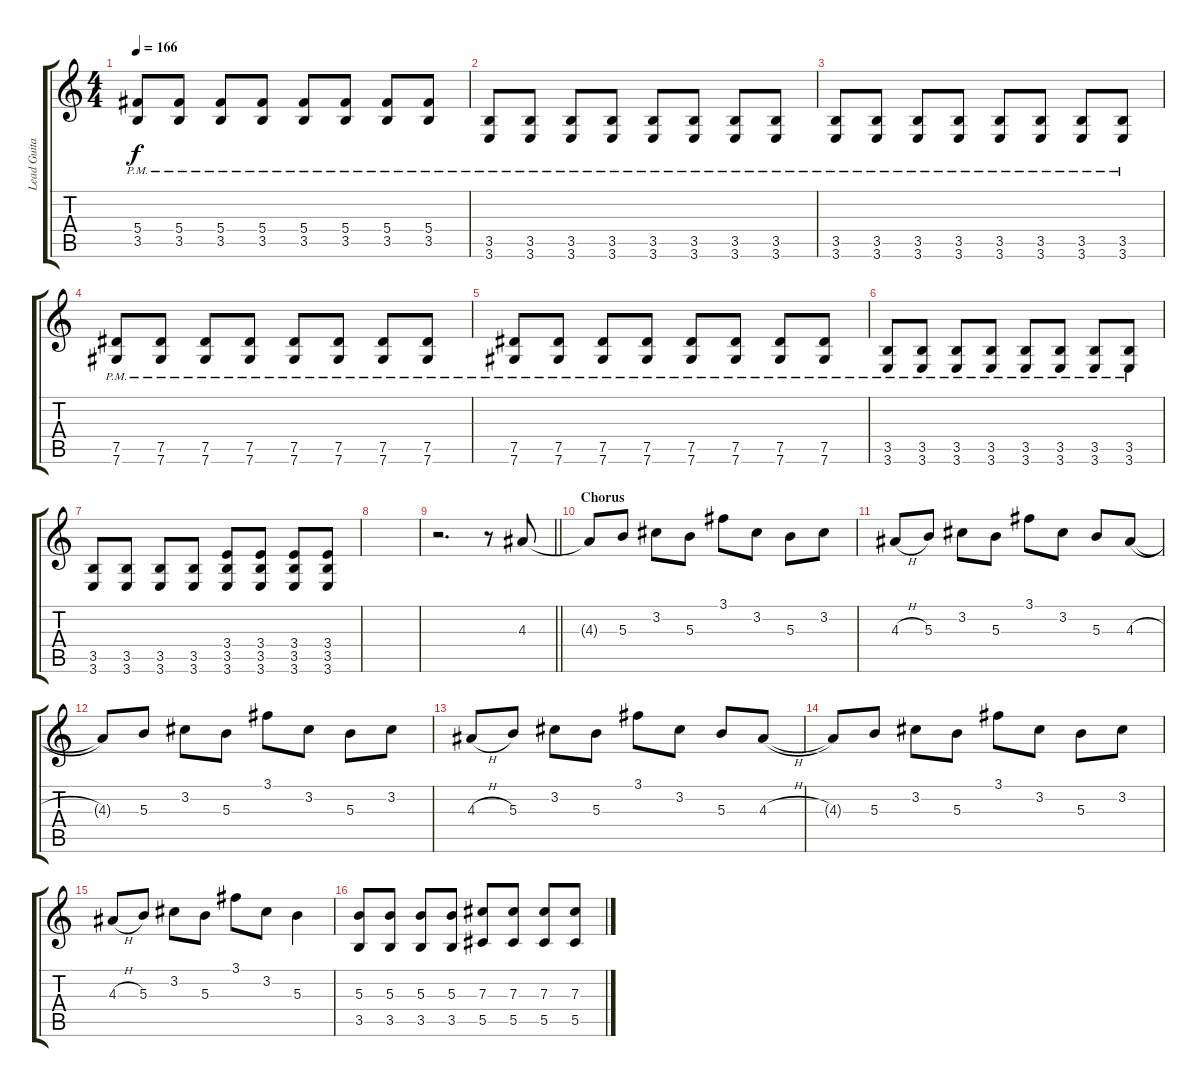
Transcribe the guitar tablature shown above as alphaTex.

\track ("Lead Guitar (Kevin)" "Lead Guita") {instrument acousticguitarsteel}
\staff {score tabs}
\tuning (Eb4 Bb3 Gb3 Db3 Ab2 Db2) {hide}
\ts (4 4)
\tempo 166
\clef g2
\ks c
(5.4{pm} 3.5{pm}).8{dy f} (5.4{pm} 3.5{pm}).8 (5.4{pm} 3.5{pm}).8 (5.4{pm} 3.5{pm}).8 (5.4{pm} 3.5{pm}).8 (5.4{pm} 3.5{pm}).8 (5.4{pm} 3.5{pm}).8 (5.4{pm} 3.5{pm}).8 |
(3.5{pm} 3.6{pm}).8 (3.5{pm} 3.6{pm}).8 (3.5{pm} 3.6{pm}).8 (3.5{pm} 3.6{pm}).8 (3.5{pm} 3.6{pm}).8 (3.5{pm} 3.6{pm}).8 (3.5{pm} 3.6{pm}).8 (3.5{pm} 3.6{pm}).8 |
(3.5{pm} 3.6{pm}).8 (3.5{pm} 3.6{pm}).8 (3.5{pm} 3.6{pm}).8 (3.5{pm} 3.6{pm}).8 (3.5{pm} 3.6{pm}).8 (3.5{pm} 3.6{pm}).8 (3.5{pm} 3.6{pm}).8 (3.5{pm} 3.6{pm}).8 |
(7.5{pm} 7.6{pm}).8 (7.5{pm} 7.6{pm}).8 (7.5{pm} 7.6{pm}).8 (7.5{pm} 7.6{pm}).8 (7.5{pm} 7.6{pm}).8 (7.5{pm} 7.6{pm}).8 (7.5{pm} 7.6{pm}).8 (7.5{pm} 7.6{pm}).8 |
(7.5{pm} 7.6{pm}).8 (7.5{pm} 7.6{pm}).8 (7.5{pm} 7.6{pm}).8 (7.5{pm} 7.6{pm}).8 (7.5{pm} 7.6{pm}).8 (7.5{pm} 7.6{pm}).8 (7.5{pm} 7.6{pm}).8 (7.5{pm} 7.6{pm}).8 |
(3.5{pm} 3.6{pm}).8 (3.5{pm} 3.6{pm}).8 (3.5{pm} 3.6{pm}).8 (3.5{pm} 3.6{pm}).8 (3.5{pm} 3.6{pm}).8 (3.5{pm} 3.6{pm}).8 (3.5{pm} 3.6{pm}).8 (3.5{pm} 3.6{pm}).8 |
(3.5 3.6).8 (3.5 3.6).8 (3.5 3.6).8 (3.5 3.6).8 (3.4 3.5 3.6).8 (3.4 3.5 3.6).8 (3.4 3.5 3.6).8 (3.4 3.5 3.6).8 |
|
\barLineRight lightlight
r.2{d} r.8 4.3.8 |
\section ("" "Chorus")
4.3{t}.8 5.3.8 3.2.8 5.3.8 3.1.8 3.2.8 5.3.8 3.2.8 |
4.3{h}.8 5.3.8 3.2.8 5.3.8 3.1.8 3.2.8 5.3.8 4.3{h}.8 |
4.3{t}.8 5.3.8 3.2.8 5.3.8 3.1.8 3.2.8 5.3.8 3.2.8 |
4.3{h}.8 5.3.8 3.2.8 5.3.8 3.1.8 3.2.8 5.3.8 4.3{h}.8 |
4.3{t}.8 5.3.8 3.2.8 5.3.8 3.1.8 3.2.8 5.3.8 3.2.8 |
4.3{h}.8 5.3.8 3.2.8 5.3.8 3.1.8 3.2.8 5.3.4 |
(5.3 3.5).8{instrument overdrivenguitar} (5.3 3.5).8 (5.3 3.5).8 (5.3 3.5).8 (7.3 5.5).8 (7.3 5.5).8 (7.3 5.5).8 (7.3 5.5).8
